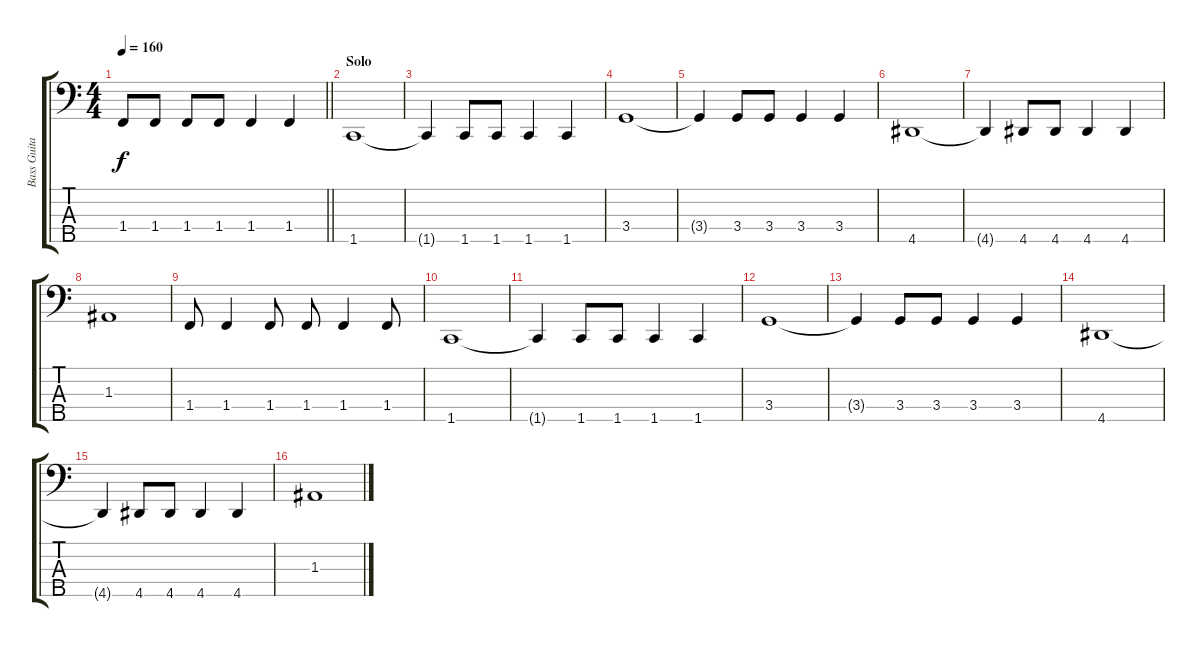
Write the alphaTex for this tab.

\track ("Bass Guitar" "Bass Guita") {instrument electricbassfinger}
\staff {score tabs}
\tuning (G2 D2 A1 E1 B0) {hide}
\ts (4 4)
\tempo 160
\clef f4
\barLineRight lightlight
\ks c
1.4.8{dy f} 1.4.8 1.4.8 1.4.8 1.4.4 1.4.4 |
\section ("" "Solo")
1.5.1 |
1.5{t}.4 1.5.8 1.5.8 1.5.4 1.5.4 |
3.4.1 |
3.4{t}.4 3.4.8 3.4.8 3.4.4 3.4.4 |
4.5.1 |
4.5{t}.4 4.5.8 4.5.8 4.5.4 4.5.4 |
1.3.1 |
1.4.8 1.4.4 1.4.8 1.4.8 1.4.4 1.4.8 |
1.5.1 |
1.5{t}.4 1.5.8 1.5.8 1.5.4 1.5.4 |
3.4.1 |
3.4{t}.4 3.4.8 3.4.8 3.4.4 3.4.4 |
4.5.1 |
4.5{t}.4 4.5.8 4.5.8 4.5.4 4.5.4 |
1.3.1
